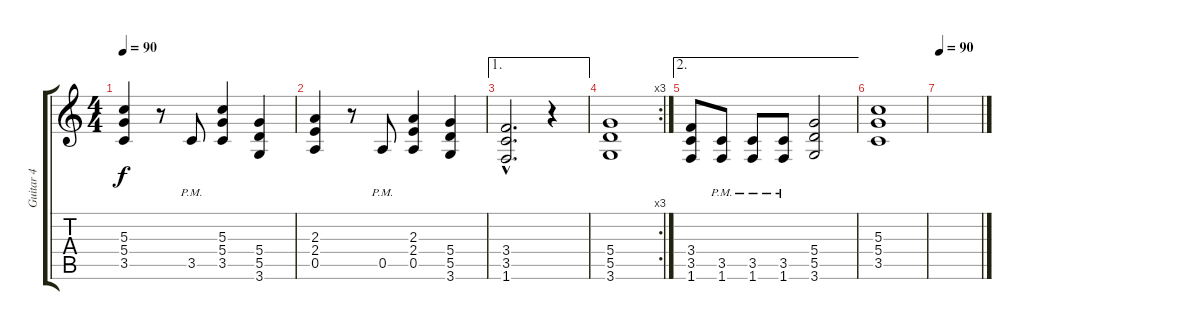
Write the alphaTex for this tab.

\track ("Guitar 4" "Guitar 4") {instrument distortionguitar}
\staff {score tabs}
\tuning (E4 B3 G3 D3 A2 E2) {hide}
\ts (4 4)
\tempo 90
\clef g2
\ks c
(5.3 5.4 3.5).4{dy f} r.8 3.5{pm}.8 (5.3 5.4 3.5).4 (5.4 5.5 3.6).4 |
(2.3 2.4 0.5).4 r.8 0.5{pm}.8 (2.3 2.4 0.5).4 (5.4 5.5 3.6).4 |
\ae 1
(3.4{hac} 3.5{hac} 1.6{hac}).2{d} r.4 |
\rc 3
(5.4 5.5 3.6).1 |
\ae 2
(3.4 3.5 1.6).8 (3.5{pm} 1.6{pm}).8 (3.5{pm} 1.6{pm}).8 (3.5{pm} 1.6{pm}).8 (5.4 5.5 3.6).2 |
(5.3 5.4 3.5).1 |
\tempo 90
